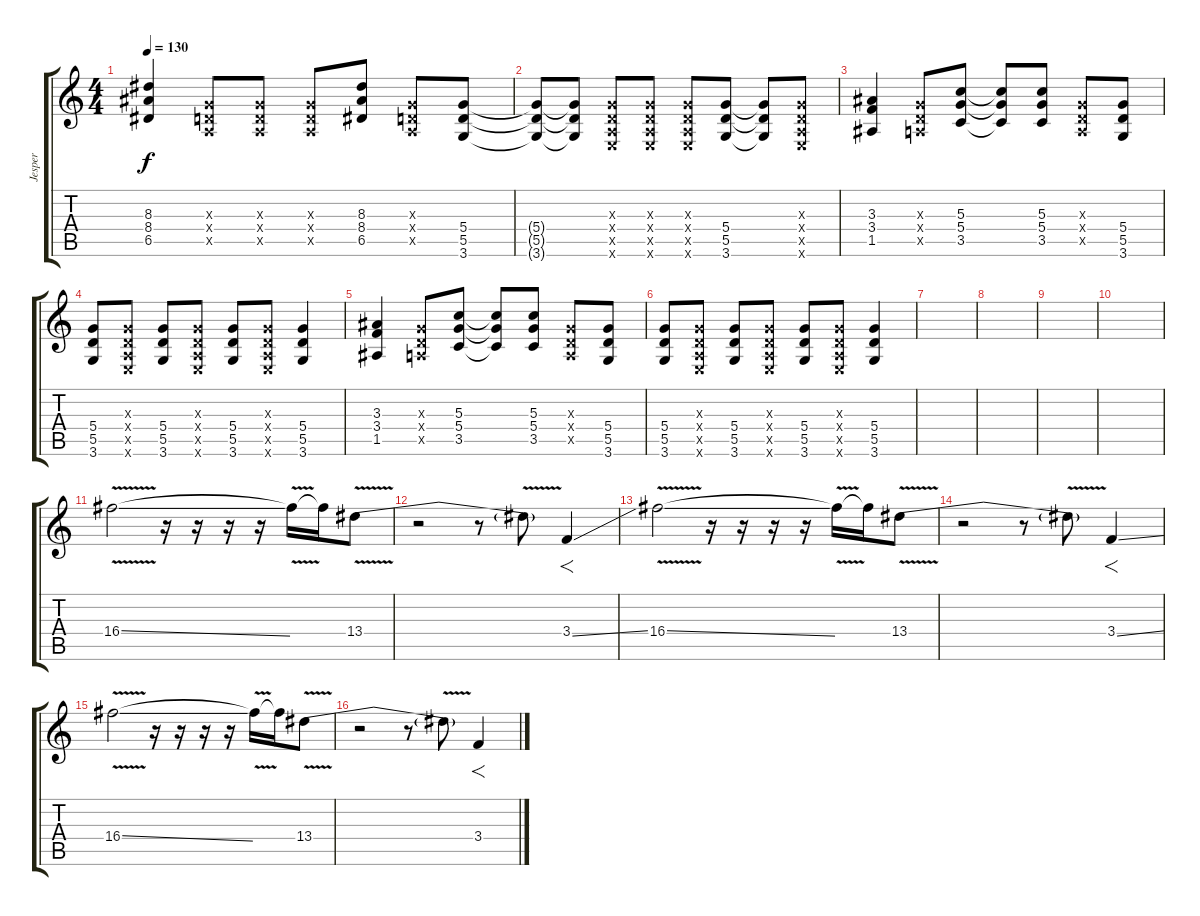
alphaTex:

\track ("Jesper" "Jesper") {instrument distortionguitar}
\staff {score tabs}
\tuning (E4 B3 G3 D3 A2 E2) {hide}
\ts (4 4)
\tempo 130
\clef g2
\ks c
(8.3 8.4 6.5).4{dy f instrument distortionguitar} (0.3{x} 0.4{x} 0.5{x}).8 (0.3{x} 0.4{x} 0.5{x}).8 (0.3{x} 0.4{x} 0.5{x}).8 (8.3 8.4 6.5).8 (0.3{x} 0.4{x} 0.5{x}).8 (5.4 5.5 3.6).8 |
(5.4{t} 5.5{t} 3.6{t}).8 (5.4{t} 5.5{t} 3.6{t}).8 (0.3{x} 0.4{x} 0.5{x} 0.6{x}).8 (0.3{x} 0.4{x} 0.5{x} 0.6{x}).8 (0.3{x} 0.4{x} 0.5{x} 0.6{x}).8 (5.4 5.5 3.6).8 (5.4{t} 5.5{t} 3.6{t}).8 (0.3{x} 0.4{x} 0.5{x} 0.6{x}).8 |
(3.3 3.4 1.5).4{instrument distortionguitar} (0.3{x} 0.4{x} 0.5{x}).8 (5.3 5.4 3.5).8 (5.3{t} 5.4{t} 3.5{t}).8 (5.3 5.4 3.5).8 (0.3{x} 0.4{x} 0.5{x}).8 (5.4 5.5 3.6).8 |
(5.4 5.5 3.6).8 (0.3{x} 0.4{x} 0.5{x} 0.6{x}).8 (5.4 5.5 3.6).8 (0.3{x} 0.4{x} 0.5{x} 0.6{x}).8 (5.4 5.5 3.6).8 (0.3{x} 0.4{x} 0.5{x} 0.6{x}).8 (5.4 5.5 3.6).4 |
(3.3 3.4 1.5).4{instrument distortionguitar} (0.3{x} 0.4{x} 0.5{x}).8 (5.3 5.4 3.5).8 (5.3{t} 5.4{t} 3.5{t}).8 (5.3 5.4 3.5).8 (0.3{x} 0.4{x} 0.5{x}).8 (5.4 5.5 3.6).8 |
(5.4 5.5 3.6).8 (0.3{x} 0.4{x} 0.5{x} 0.6{x}).8 (5.4 5.5 3.6).8 (0.3{x} 0.4{x} 0.5{x} 0.6{x}).8 (5.4 5.5 3.6).8 (0.3{x} 0.4{x} 0.5{x} 0.6{x}).8 (5.4 5.5 3.6).4 |
|
|
|
|
16.4{v ss}.2 r.16 r.16 r.16 r.16 16.4{t}.16 16.4{t}.16 13.4{be (custom 0 0 9 0 11 0 15 0 60 0) v}.8 |
r.2 r.8 13.4{t}.8 3.4{ss}.4{f} |
16.4{v ss}.2 r.16 r.16 r.16 r.16 16.4{t}.16 16.4{t}.16 13.4{be (custom 0 0 9 0 11 0 15 0 60 0) v}.8 |
r.2 r.8 13.4{t}.8 3.4{ss}.4{f} |
16.4{v ss}.2 r.16 r.16 r.16 r.16 16.4{t}.16 16.4{t}.16 13.4{be (custom 0 0 9 0 11 0 15 0 60 0) v}.8 |
r.2 r.8 13.4{t}.8 3.4{ss}.4{f}
